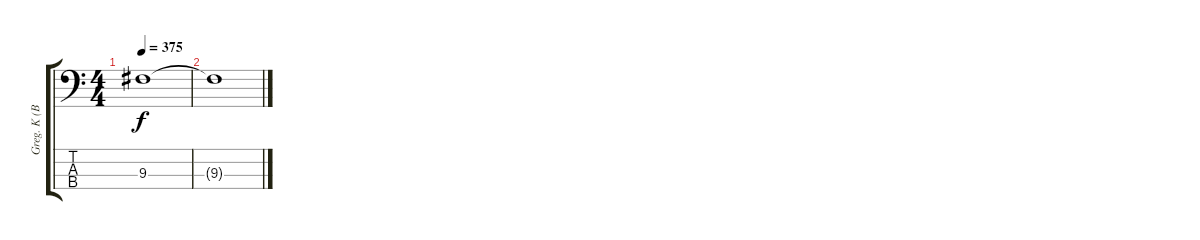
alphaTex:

\track ("Greg. K (Bass)" "Greg. K (B") {instrument electricbasspick}
\staff {score tabs}
\tuning (G2 D2 A1 E1) {hide}
\ts (4 4)
\tempo 375
\clef f4
\ks c
9.3{t}.1{dy f} |
9.3{t}.1
